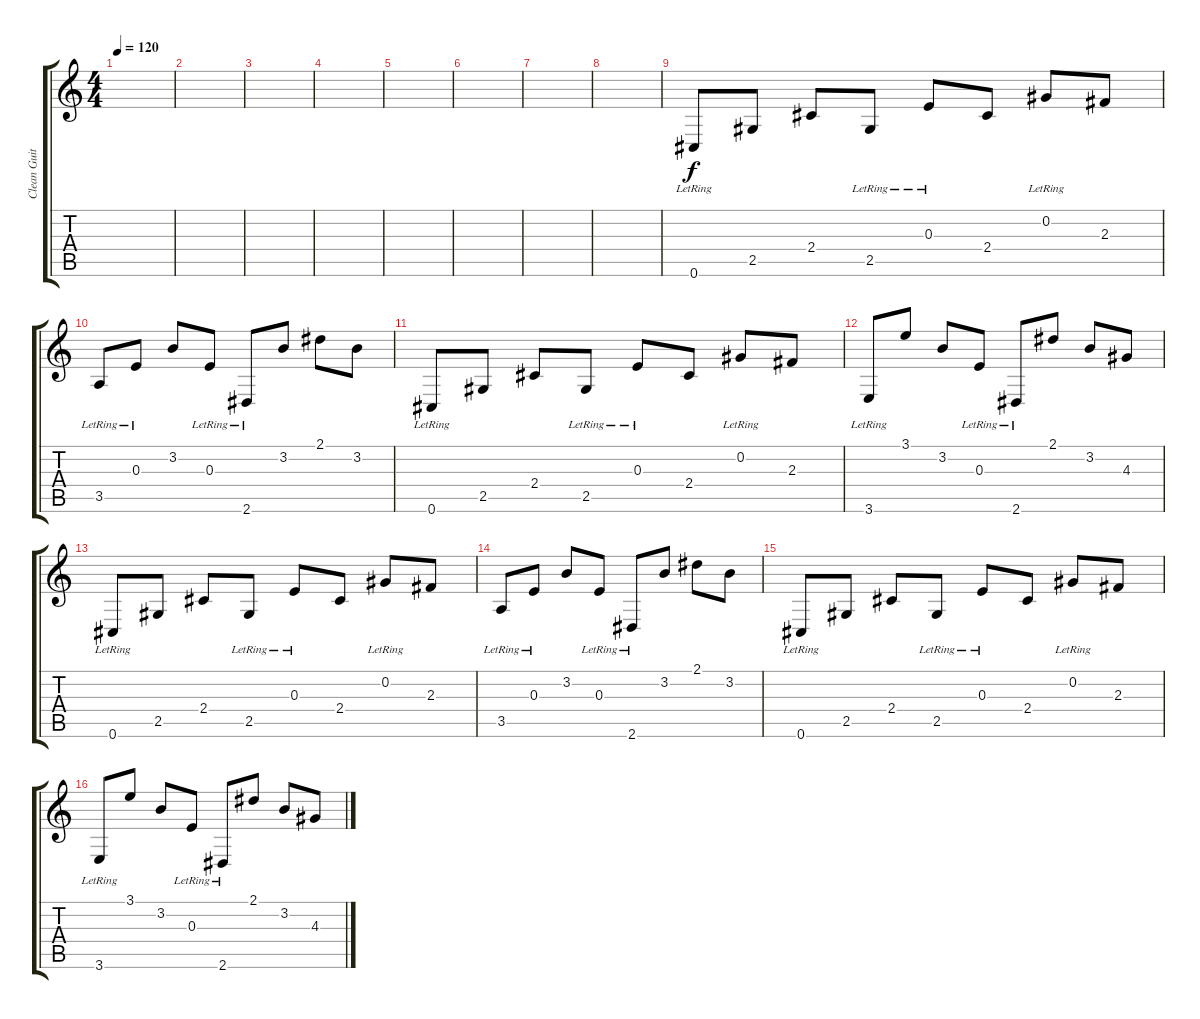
\track ("Clean Guitar" "Clean Guit") {instrument acousticguitarsteel}
\staff {score tabs}
\tuning (Db4 Ab3 E3 B2 Gb2 Db2) {hide}
\ts (4 4)
\tempo 120
\clef g2
\ks c
|
|
|
|
|
|
|
|
0.6{lr}.8 2.5.8 2.4.8 2.5{lr}.8 0.3{lr}.8 2.4.8 0.2{lr}.8 2.3.8 |
3.5{lr}.8 0.3{lr}.8 3.2.8 0.3{lr}.8 2.6{lr}.8 3.2.8 2.1.8 3.2.8 |
0.6{lr}.8 2.5.8 2.4.8 2.5{lr}.8 0.3{lr}.8 2.4.8 0.2{lr}.8 2.3.8 |
3.6{lr}.8 3.1.8 3.2.8 0.3{lr}.8 2.6{lr}.8 2.1.8 3.2.8 4.3.8 |
0.6{lr}.8 2.5.8 2.4.8 2.5{lr}.8 0.3{lr}.8 2.4.8 0.2{lr}.8 2.3.8 |
3.5{lr}.8 0.3{lr}.8 3.2.8 0.3{lr}.8 2.6{lr}.8 3.2.8 2.1.8 3.2.8 |
0.6{lr}.8 2.5.8 2.4.8 2.5{lr}.8 0.3{lr}.8 2.4.8 0.2{lr}.8 2.3.8 |
3.6{lr}.8 3.1.8 3.2.8 0.3{lr}.8 2.6{lr}.8 2.1.8 3.2.8 4.3.8
